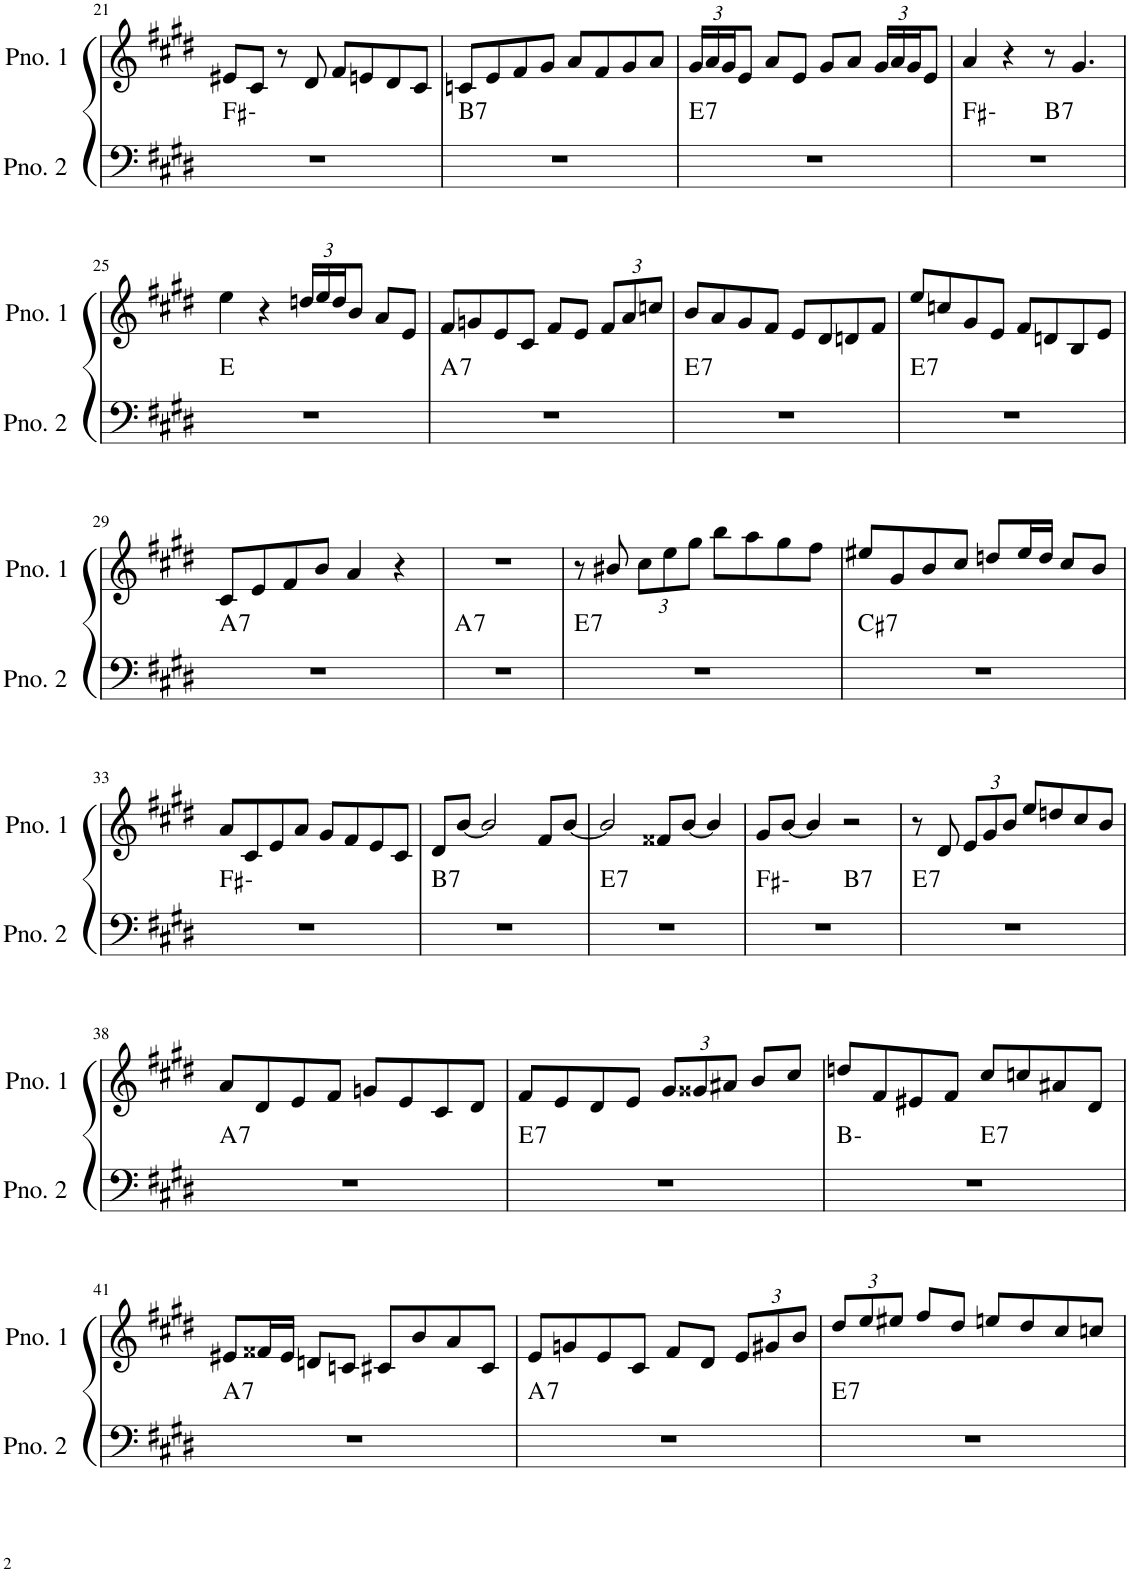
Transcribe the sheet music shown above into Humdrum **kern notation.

**kern	**harte	**kern
*part2	*part2	*part1
*staff2	*	*staff1
*I"ピアノ 2	*	*I"ピアノ 1
!!LO:PB:g=z
*clefF4	*	*clefG2
*k[f#c#g#d#]	*	*k[f#c#g#d#]
*M4/4	*	*M4/4
=21	=21	=21
1r	F#:min	8e#X/L
.	.	8c#/J
.	.	8r
.	.	8d#/
.	.	8f#/L
.	.	8en/
.	.	8d#/
.	.	8c#/J
=22	=22	=22
!	!LO:H:kt=7	!
1r	B:7	8cn/L
.	.	8e/
.	.	8f#/
.	.	8g#/J
.	.	8a/L
.	.	8f#/
.	.	8g#/
.	.	8a/J
=23	=23	=23
*	*	*Xbrackettup
!	!LO:H:kt=7	!
1r	E:7	24g#/LL
.	.	24a/
.	.	24g#/J
.	.	8e/J
.	.	8a/L
.	.	8e/J
.	.	8g#/L
.	.	8a/J
.	.	24g#/LL
.	.	24a/
.	.	24g#/J
.	.	8e/J
=24	=24	=24
*^	*	*
1r	2ryy	F#:min	4a/
.	.	.	4r
!	!	!LO:H:kt=7	!
.	2ryy	B:7	8r
.	.	.	4.g#/
*v	*v	*	*
!!LO:LB:g=z
=25	=25	=25
1r	E:maj	4ee\
.	.	4r
.	.	24ddn/LL
.	.	24ee/
.	.	24dd/J
.	.	8b/J
.	.	8a/L
.	.	8e/J
=26	=26	=26
!	!LO:H:kt=7	!
1r	A:7	8f#/L
.	.	8gn/
.	.	8e/
.	.	8c#/J
.	.	8f#/L
.	.	8e/J
.	.	12f#/L
.	.	12a/
.	.	12ccn/J
=27	=27	=27
!	!LO:H:kt=7	!
1r	E:7	8b/L
.	.	8a/
.	.	8g#/
.	.	8f#/J
.	.	8e/L
.	.	8d#/
.	.	8dn/
.	.	8f#/J
=28	=28	=28
!	!LO:H:kt=7	!
1r	E:7	8ee/L
.	.	8ccn/
.	.	8g#/
.	.	8e/J
.	.	8f#/L
.	.	8dn/
.	.	8B/
.	.	8e/J
!!LO:LB:g=z
=29	=29	=29
!	!LO:H:kt=7	!
1r	A:7	8c#/L
.	.	8e/
.	.	8f#/
.	.	8b/J
.	.	4a/
.	.	4r
=30	=30	=30
!	!LO:H:kt=7	!
1r	A:7	1r
=31	=31	=31
!	!LO:H:kt=7	!
1r	E:7	8r
.	.	8b#X/
.	.	12cc#\L
.	.	12ee\
.	.	12gg#\J
.	.	8bb\L
.	.	8aa\
.	.	8gg#\
.	.	8ff#\J
=32	=32	=32
!	!LO:H:kt=7	!
1r	C#:7	8ee#X/L
.	.	8g#/
.	.	8b/
.	.	8cc#/J
.	.	8ddn/L
.	.	16ee#/L
.	.	16dd/JJ
.	.	8cc#/L
.	.	8b/J
!!LO:LB:g=z
=33	=33	=33
1r	F#:min	8a/L
.	.	8c#/
.	.	8e/
.	.	8a/J
.	.	8g#/L
.	.	8f#/
.	.	8e/
.	.	8c#/J
=34	=34	=34
!	!LO:H:kt=7	!
1r	B:7	8d#/L
.	.	[8b/J
.	.	2b/]
.	.	8f#/L
.	.	[8b/J
=35	=35	=35
!	!LO:H:kt=7	!
1r	E:7	2b/]
.	.	8f##X/L
.	.	[8b/J
.	.	4b/]
=36	=36	=36
*^	*	*
1r	2ryy	F#:min	8g#/L
.	.	.	[8b/J
.	.	.	4b/]
!	!	!LO:H:kt=7	!
.	2ryy	B:7	2r
=37	=37	=37	=37
!	!	!LO:H:kt=7	!
*v	*v	*	*
1r	E:7	8r
.	.	8d#/
.	.	12e/L
.	.	12g#/
.	.	12b/J
.	.	8ee/L
.	.	8ddn/
.	.	8cc#/
.	.	8b/J
!!LO:LB:g=z
=38	=38	=38
!	!LO:H:kt=7	!
1r	A:7	8a/L
.	.	8d#/
.	.	8e/
.	.	8f#/J
.	.	8gn/L
.	.	8e/
.	.	8c#/
.	.	8d#/J
=39	=39	=39
!	!LO:H:kt=7	!
1r	E:7	8f#/L
.	.	8e/
.	.	8d#/
.	.	8e/J
.	.	12g#/L
.	.	12g##X/
.	.	12a#X/J
.	.	8b/L
.	.	8cc#/J
=40	=40	=40
*^	*	*
1r	2ryy	B:min	8ddn/L
.	.	.	8f#/
.	.	.	8e#X/
.	.	.	8f#/J
!	!	!LO:H:kt=7	!
.	2ryy	E:7	8cc#/L
.	.	.	8ccn/
.	.	.	8a#X/
.	.	.	8d#/J
!!LO:LB:g=z
=41	=41	=41	=41
!	!	!LO:H:kt=7	!
*v	*v	*	*
1r	A:7	8e#X/L
.	.	16f##X/L
.	.	16e#/JJ
.	.	8dn/L
.	.	8cn/J
.	.	8c#X/L
.	.	8b/
.	.	8a/
.	.	8c#/J
=42	=42	=42
!	!LO:H:kt=7	!
1r	A:7	8e/L
.	.	8gn/
.	.	8e/
.	.	8c#/J
.	.	8f#/L
.	.	8d#/J
.	.	12e/L
.	.	12g#X/
.	.	12b/J
=43	=43	=43
!	!LO:H:kt=7	!
1r	E:7	12dd#/L
.	.	12ee/
.	.	12ee#X/J
.	.	8ff#/L
.	.	8dd#/J
.	.	8een/L
.	.	8dd#/
.	.	8cc#/
.	.	8ccn/J
=	=	=
*-	*-	*-
